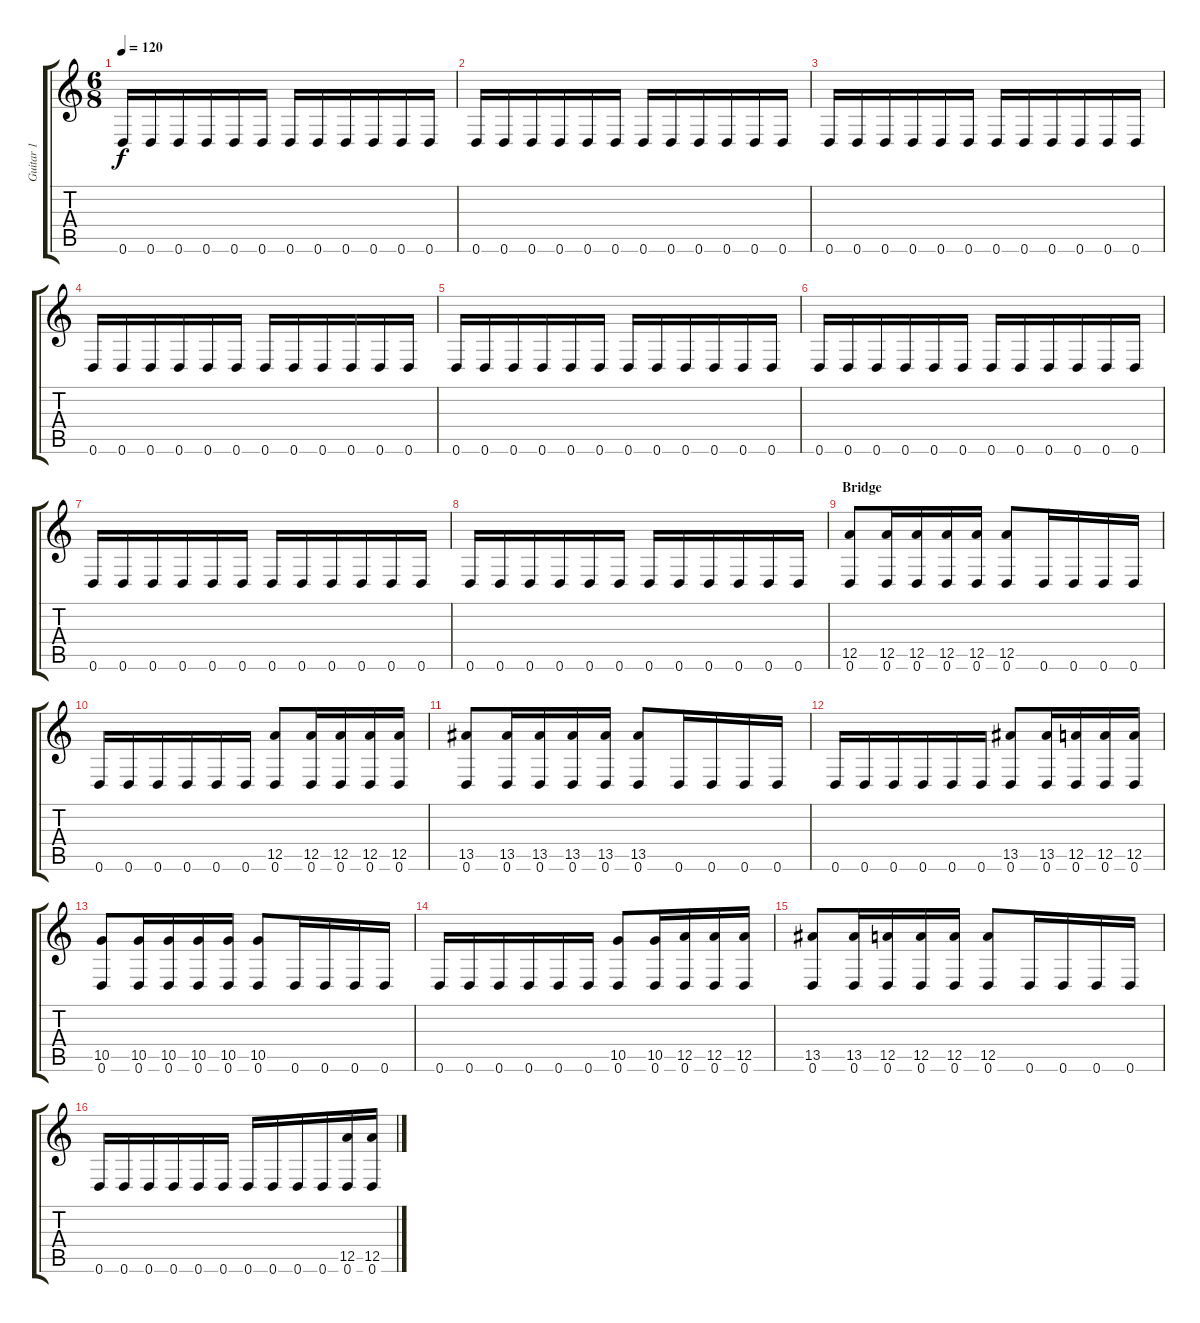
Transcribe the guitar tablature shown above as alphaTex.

\track ("Guitar 1" "Guitar 1") {instrument acousticguitarsteel}
\staff {score tabs}
\tuning (E4 B3 G3 D3 A2 D2) {hide}
\ts (6 8)
\tempo 120
\clef g2
\ks c
0.6.16{dy f} 0.6.16 0.6.16 0.6.16 0.6.16 0.6.16 0.6.16 0.6.16 0.6.16 0.6.16 0.6.16 0.6.16 |
0.6.16 0.6.16 0.6.16 0.6.16 0.6.16 0.6.16 0.6.16 0.6.16 0.6.16 0.6.16 0.6.16 0.6.16 |
0.6.16 0.6.16 0.6.16 0.6.16 0.6.16 0.6.16 0.6.16 0.6.16 0.6.16 0.6.16 0.6.16 0.6.16 |
0.6.16 0.6.16 0.6.16 0.6.16 0.6.16 0.6.16 0.6.16 0.6.16 0.6.16 0.6.16 0.6.16 0.6.16 |
0.6.16 0.6.16 0.6.16 0.6.16 0.6.16 0.6.16 0.6.16 0.6.16 0.6.16 0.6.16 0.6.16 0.6.16 |
0.6.16 0.6.16 0.6.16 0.6.16 0.6.16 0.6.16 0.6.16 0.6.16 0.6.16 0.6.16 0.6.16 0.6.16 |
0.6.16 0.6.16 0.6.16 0.6.16 0.6.16 0.6.16 0.6.16 0.6.16 0.6.16 0.6.16 0.6.16 0.6.16 |
0.6.16 0.6.16 0.6.16 0.6.16 0.6.16 0.6.16 0.6.16 0.6.16 0.6.16 0.6.16 0.6.16 0.6.16 |
\section ("" "Bridge")
(12.5 0.6).8 (12.5 0.6).16 (12.5 0.6).16 (12.5 0.6).16 (12.5 0.6).16 (12.5 0.6).8 0.6.16 0.6.16 0.6.16 0.6.16 |
0.6.16 0.6.16 0.6.16 0.6.16 0.6.16 0.6.16 (12.5 0.6).8 (12.5 0.6).16 (12.5 0.6).16 (12.5 0.6).16 (12.5 0.6).16 |
(13.5 0.6).8 (13.5 0.6).16 (13.5 0.6).16 (13.5 0.6).16 (13.5 0.6).16 (13.5 0.6).8 0.6.16 0.6.16 0.6.16 0.6.16 |
0.6.16 0.6.16 0.6.16 0.6.16 0.6.16 0.6.16 (13.5 0.6).8 (13.5 0.6).16 (12.5 0.6).16 (12.5 0.6).16 (12.5 0.6).16 |
(10.5 0.6).8 (10.5 0.6).16 (10.5 0.6).16 (10.5 0.6).16 (10.5 0.6).16 (10.5 0.6).8 0.6.16 0.6.16 0.6.16 0.6.16 |
0.6.16 0.6.16 0.6.16 0.6.16 0.6.16 0.6.16 (10.5 0.6).8 (10.5 0.6).16 (12.5 0.6).16 (12.5 0.6).16 (12.5 0.6).16 |
(13.5 0.6).8 (13.5 0.6).16 (12.5 0.6).16 (12.5 0.6).16 (12.5 0.6).16 (12.5 0.6).8 0.6.16 0.6.16 0.6.16 0.6.16 |
0.6.16 0.6.16 0.6.16 0.6.16 0.6.16 0.6.16 0.6.16 0.6.16 0.6.16 0.6.16 (12.5 0.6).16 (12.5 0.6).16
